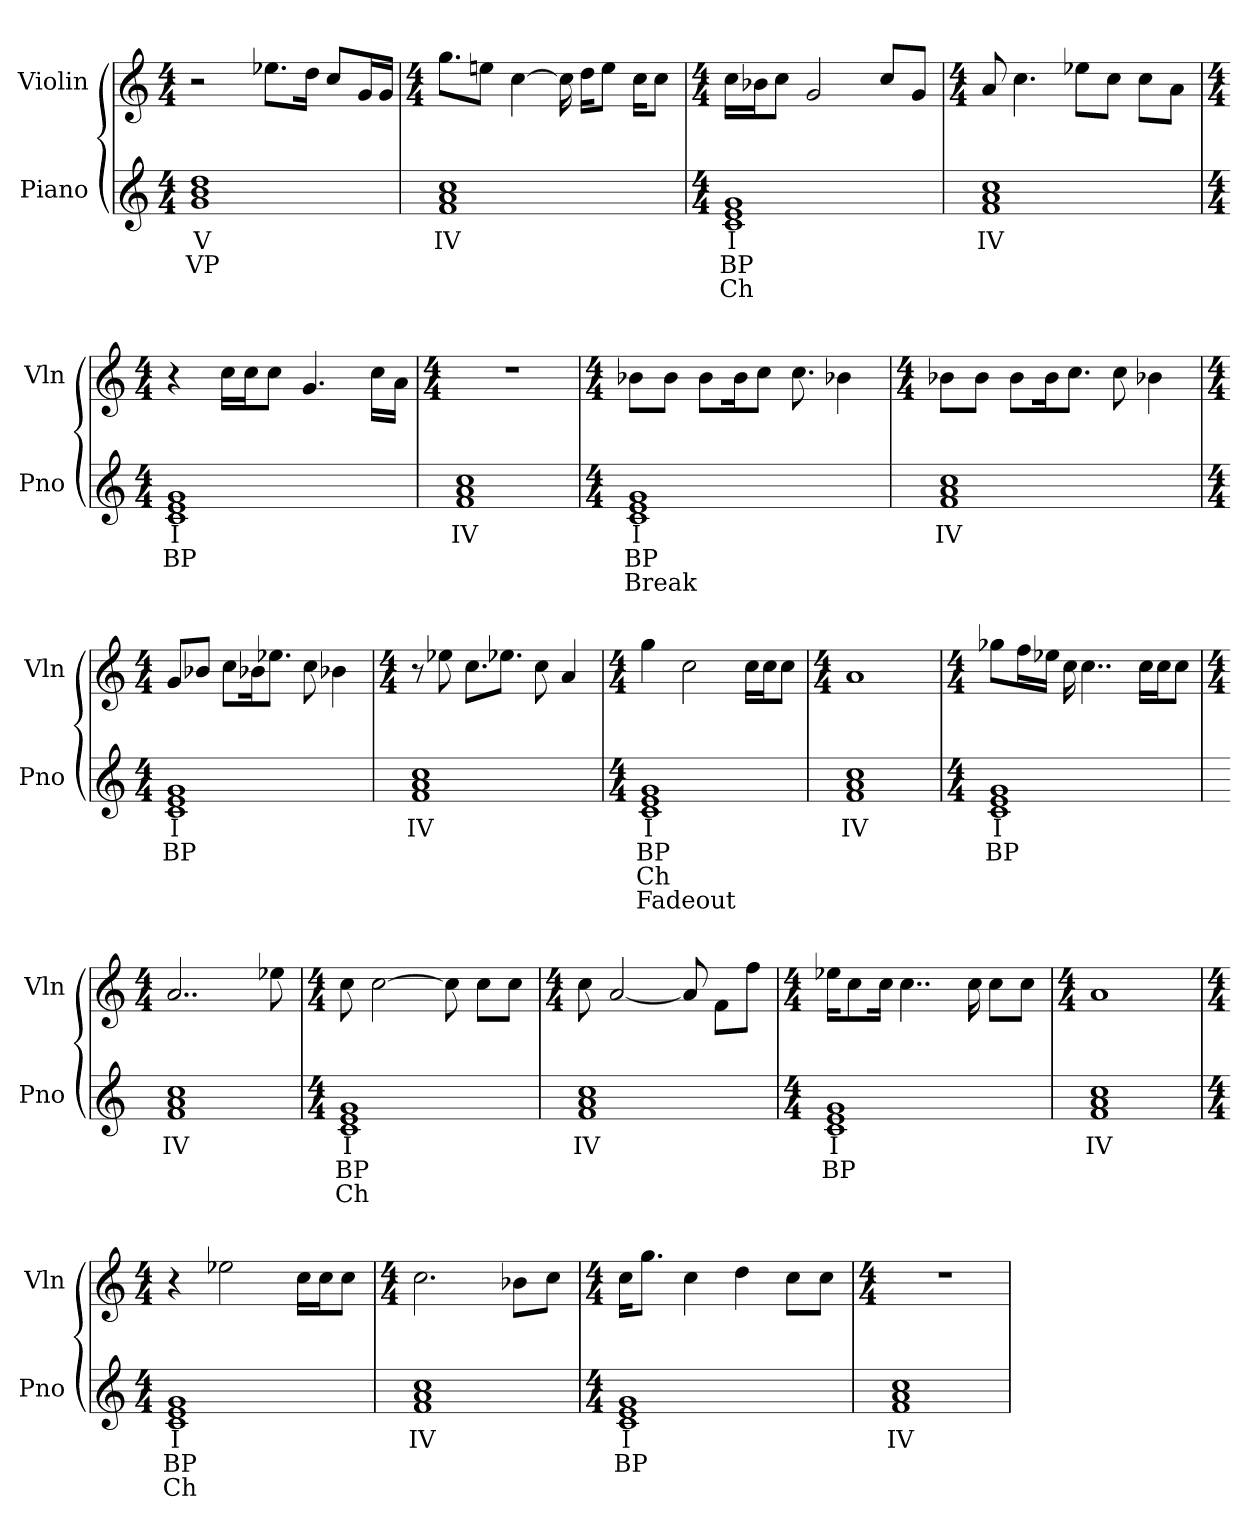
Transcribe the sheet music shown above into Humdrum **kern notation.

**kern	**text	**text	**text	**text	**kern
*part2	*part2	*part2	*part2	*part2	*part1
*staff2	*staff2	*staff2	*staff2	*staff2	*staff1
*I"Piano	*	*	*	*	*I"Violin
*I'Pno	*	*	*	*	*I'Vln
*k[]	*	*	*	*	*
*C:	*	*	*	*	*
*M4/4	*	*	*	*	*M4/4
=	=	=	=	=	=
1g 1b 1dd	V	VP	.	.	2r
.	.	.	.	.	8.ee-XL
.	.	.	.	.	16ddJk
.	.	.	.	.	8ccL
.	.	.	.	.	16gL
.	.	.	.	.	16gJJ
=	=	=	=	=	=
*k[]	*	*	*	*	*
*C:	*	*	*	*	*
*	*	*	*	*	*M4/4
1f 1a 1cc	IV	.	.	.	8.ggL
.	.	.	.	.	8eenJ
.	.	.	.	.	[4cc
.	.	.	.	.	16cc]
.	.	.	.	.	16ddKL
.	.	.	.	.	8eeJ
.	.	.	.	.	16ccKL
.	.	.	.	.	8ccJ
=	=	=	=	=	=
*k[]	*	*	*	*	*
*C:	*	*	*	*	*
*M4/4	*	*	*	*	*M4/4
1c 1e 1g	I	BP	Ch	.	16ccLL
.	.	.	.	.	16b-XJ
.	.	.	.	.	8ccJ
.	.	.	.	.	2g
.	.	.	.	.	8ccL
.	.	.	.	.	8gJ
=	=	=	=	=	=
*k[]	*	*	*	*	*
*C:	*	*	*	*	*
*	*	*	*	*	*M4/4
1f 1a 1cc	IV	.	.	.	8a
.	.	.	.	.	4.cc
.	.	.	.	.	8ee-XL
.	.	.	.	.	8ccJ
.	.	.	.	.	8ccL
.	.	.	.	.	8aJ
=	=	=	=	=	=
*k[]	*	*	*	*	*
*C:	*	*	*	*	*
*M4/4	*	*	*	*	*M4/4
1c 1e 1g	I	BP	.	.	4r
.	.	.	.	.	16ccLL
.	.	.	.	.	16ccJ
.	.	.	.	.	8ccJ
.	.	.	.	.	4.g
.	.	.	.	.	16ccLL
.	.	.	.	.	16aJJ
=	=	=	=	=	=
*k[]	*	*	*	*	*
*C:	*	*	*	*	*
*	*	*	*	*	*M4/4
1f 1a 1cc	IV	.	.	.	1r
=	=	=	=	=	=
*k[]	*	*	*	*	*
*C:	*	*	*	*	*
*M4/4	*	*	*	*	*M4/4
1c 1e 1g	I	BP	Break	.	8b-XL
.	.	.	.	.	8b-J
.	.	.	.	.	8b-L
.	.	.	.	.	16b-K
.	.	.	.	.	8ccJ
.	.	.	.	.	8.cc
.	.	.	.	.	4b-X
=	=	=	=	=	=
*k[]	*	*	*	*	*
*C:	*	*	*	*	*
*	*	*	*	*	*M4/4
1f 1a 1cc	IV	.	.	.	8b-XL
.	.	.	.	.	8b-J
.	.	.	.	.	8b-L
.	.	.	.	.	16b-K
.	.	.	.	.	8.ccJ
.	.	.	.	.	8cc
.	.	.	.	.	4b-X
=	=	=	=	=	=
*k[]	*	*	*	*	*
*C:	*	*	*	*	*
*M4/4	*	*	*	*	*M4/4
1c 1e 1g	I	BP	.	.	8gL
.	.	.	.	.	8b-XJ
.	.	.	.	.	8ccL
.	.	.	.	.	16b-XK
.	.	.	.	.	8.ee-XJ
.	.	.	.	.	8cc
.	.	.	.	.	4b-X
=	=	=	=	=	=
*k[]	*	*	*	*	*
*C:	*	*	*	*	*
*	*	*	*	*	*M4/4
1f 1a 1cc	IV	.	.	.	8r
.	.	.	.	.	8ee-X
.	.	.	.	.	8.ccL
.	.	.	.	.	8.ee-XJ
.	.	.	.	.	8cc
.	.	.	.	.	4a
=	=	=	=	=	=
*k[]	*	*	*	*	*
*C:	*	*	*	*	*
*M4/4	*	*	*	*	*M4/4
1c 1e 1g	I	BP	Ch	Fadeout	4gg
.	.	.	.	.	2cc
.	.	.	.	.	16ccLL
.	.	.	.	.	16ccJ
.	.	.	.	.	8ccJ
=	=	=	=	=	=
*k[]	*	*	*	*	*
*C:	*	*	*	*	*
*	*	*	*	*	*M4/4
1f 1a 1cc	IV	.	.	.	1a
=	=	=	=	=	=
*k[]	*	*	*	*	*
*C:	*	*	*	*	*
*M4/4	*	*	*	*	*M4/4
1c 1e 1g	I	BP	.	.	8gg-XL
.	.	.	.	.	16ffL
.	.	.	.	.	16ee-XJJ
.	.	.	.	.	16cc
.	.	.	.	.	4..cc
.	.	.	.	.	16ccLL
.	.	.	.	.	16ccJ
.	.	.	.	.	8ccJ
=	=	=	=	=	=
*k[]	*	*	*	*	*
*C:	*	*	*	*	*
*	*	*	*	*	*M4/4
1f 1a 1cc	IV	.	.	.	2..a
.	.	.	.	.	8ee-X
=	=	=	=	=	=
*k[]	*	*	*	*	*
*C:	*	*	*	*	*
*M4/4	*	*	*	*	*M4/4
1c 1e 1g	I	BP	Ch	.	8cc
.	.	.	.	.	[2cc
.	.	.	.	.	8cc]
.	.	.	.	.	8ccL
.	.	.	.	.	8ccJ
=	=	=	=	=	=
*k[]	*	*	*	*	*
*C:	*	*	*	*	*
*	*	*	*	*	*M4/4
1f 1a 1cc	IV	.	.	.	8cc
.	.	.	.	.	[2a
.	.	.	.	.	8a]
.	.	.	.	.	8fL
.	.	.	.	.	8ffJ
=	=	=	=	=	=
*k[]	*	*	*	*	*
*C:	*	*	*	*	*
*M4/4	*	*	*	*	*M4/4
1c 1e 1g	I	BP	.	.	16ee-XKL
.	.	.	.	.	8cc
.	.	.	.	.	16ccJk
.	.	.	.	.	4..cc
.	.	.	.	.	16cc
.	.	.	.	.	8ccL
.	.	.	.	.	8ccJ
=	=	=	=	=	=
*k[]	*	*	*	*	*
*C:	*	*	*	*	*
*	*	*	*	*	*M4/4
1f 1a 1cc	IV	.	.	.	1a
=	=	=	=	=	=
*k[]	*	*	*	*	*
*C:	*	*	*	*	*
*M4/4	*	*	*	*	*M4/4
1c 1e 1g	I	BP	Ch	.	4r
.	.	.	.	.	2ee-X
.	.	.	.	.	16ccLL
.	.	.	.	.	16ccJ
.	.	.	.	.	8ccJ
=	=	=	=	=	=
*k[]	*	*	*	*	*
*C:	*	*	*	*	*
*	*	*	*	*	*M4/4
1f 1a 1cc	IV	.	.	.	2.cc
.	.	.	.	.	8b-XL
.	.	.	.	.	8ccJ
=	=	=	=	=	=
*k[]	*	*	*	*	*
*C:	*	*	*	*	*
*M4/4	*	*	*	*	*M4/4
1c 1e 1g	I	BP	.	.	16ccKL
.	.	.	.	.	8.ggJ
.	.	.	.	.	4cc
.	.	.	.	.	4dd
.	.	.	.	.	8ccL
.	.	.	.	.	8ccJ
=	=	=	=	=	=
*k[]	*	*	*	*	*
*C:	*	*	*	*	*
*	*	*	*	*	*M4/4
1f 1a 1cc	IV	.	.	.	1r
=	=	=	=	=	=
*-	*-	*-	*-	*-	*-
